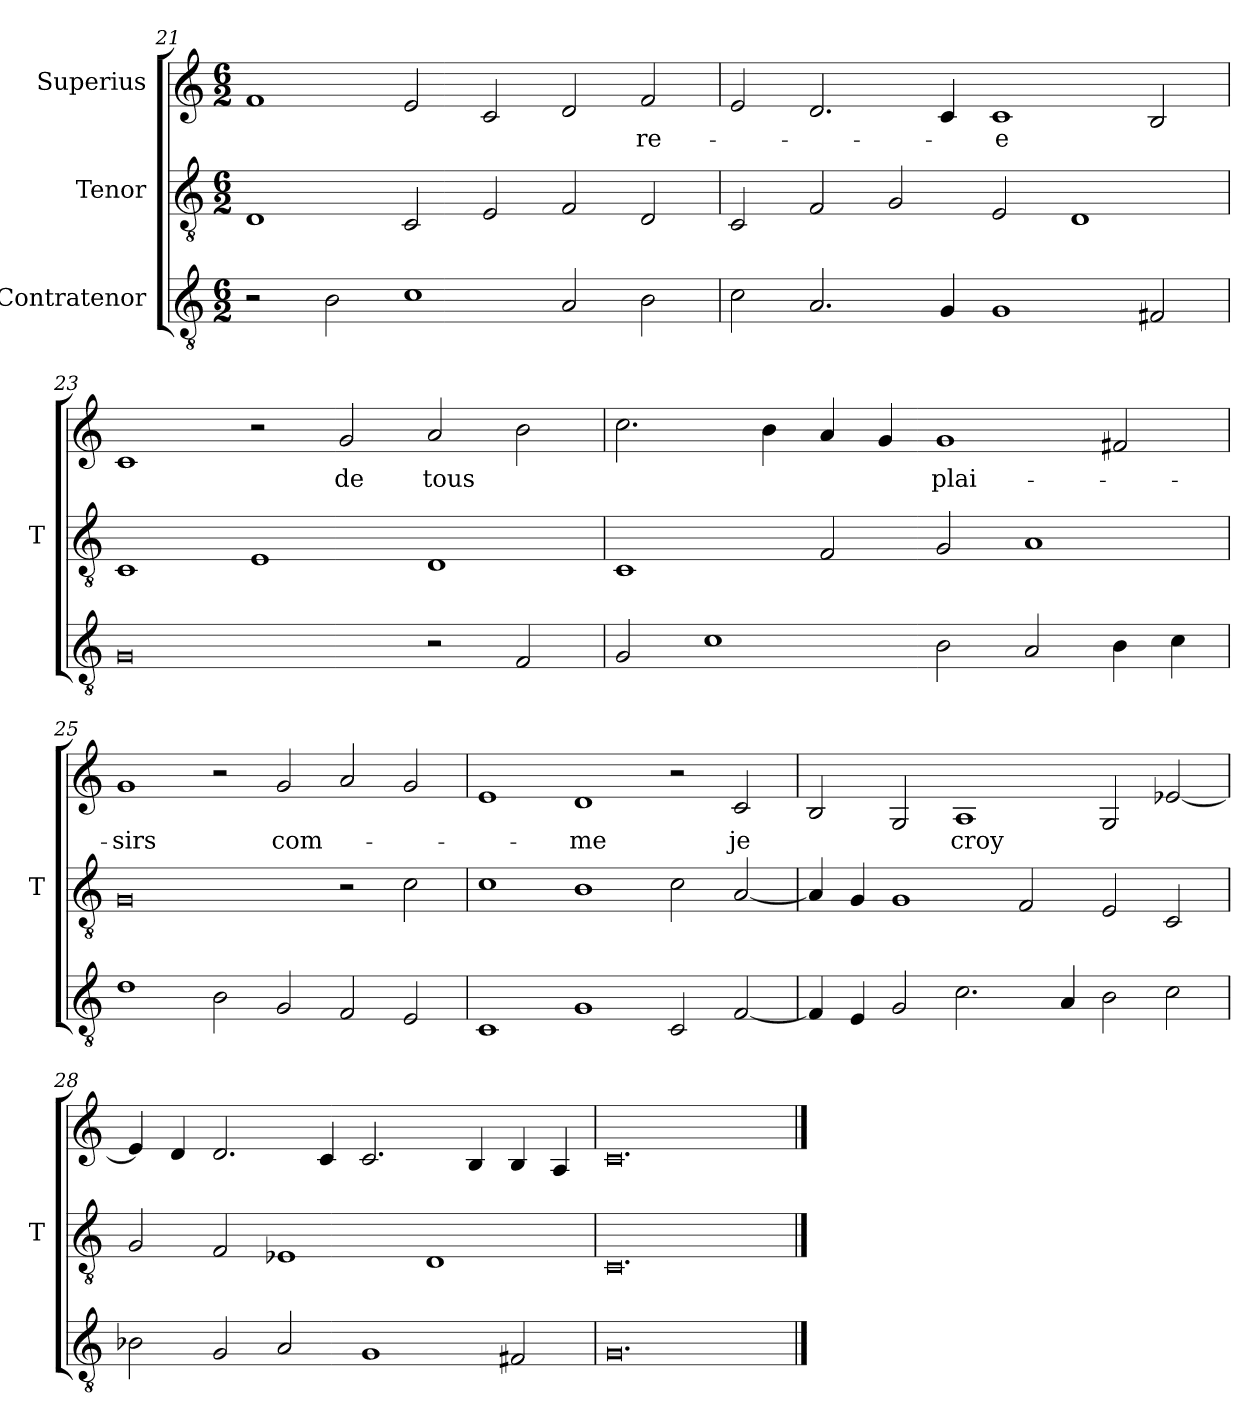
**kern	**kern	**kern	**text
*part3	*part2	*part1	*part1
*staff3	*staff2	*staff1	*staff1
*I"Contratenor	*I"Tenor	*I"Superius	*
*	*I'T	*	*
*clefGv2	*clefGv2	*clefG2	*
*M6/2	*M6/2	*M6/2	*
=21	=21	=21	=21
2r	1D	1f	.
2B	.	.	.
1c	2C	2e	.
.	2E	2c	.
2A	2F	2d	.
2B	2D	2f	-re-
=22	=22	=22	=22
2c	2C	2e	.
2.A	2F	2.d	.
.	2G	.	.
4G	.	4c	.
1G	2E	1c	-e
.	1D	.	.
2F#X	.	2B	.
=23	=23	=23	=23
0G	1C	1c	.
.	1E	2r	.
.	.	2g	-de
2r	1D	2a	-tous
2F	.	2b	.
=24	=24	=24	=24
2G	1C	2.cc	.
1c	.	.	.
.	.	4b	.
.	2F	4a	.
.	.	4g	.
2B	2G	1g	plai-
2A	1A	.	.
4B	.	2f#X	.
4c	.	.	.
=25	=25	=25	=25
1d	0G	1g	-sirs
2B	.	2r	.
2G	.	2g	com-
2F	2r	2a	.
2E	2c	2g	.
=26	=26	=26	=26
1C	1c	1e	.
1G	1B	1d	-me
2C	2c	2r	.
[2F	[2A	2c	-je
=27	=27	=27	=27
4F]	4A]	2B	.
4E	4G	.	.
2G	1G	2G	.
2.c	.	1A	-croy
.	2F	.	.
4A	.	.	.
2B	2E	2G	.
2c	2C	[2e-X	.
=28	=28	=28	=28
2B-X	2G	4e-]	.
.	.	4d	.
2G	2F	2.d	.
2A	1E-X	.	.
.	.	4c	.
1G	.	2.c	.
.	1D	.	.
.	.	4B	.
2F#X	.	4B	.
.	.	4A	.
=29	=29	=29	=29
0.G	0.C	0.c	.
==	==	==	==
*-	*-	*-	*-
